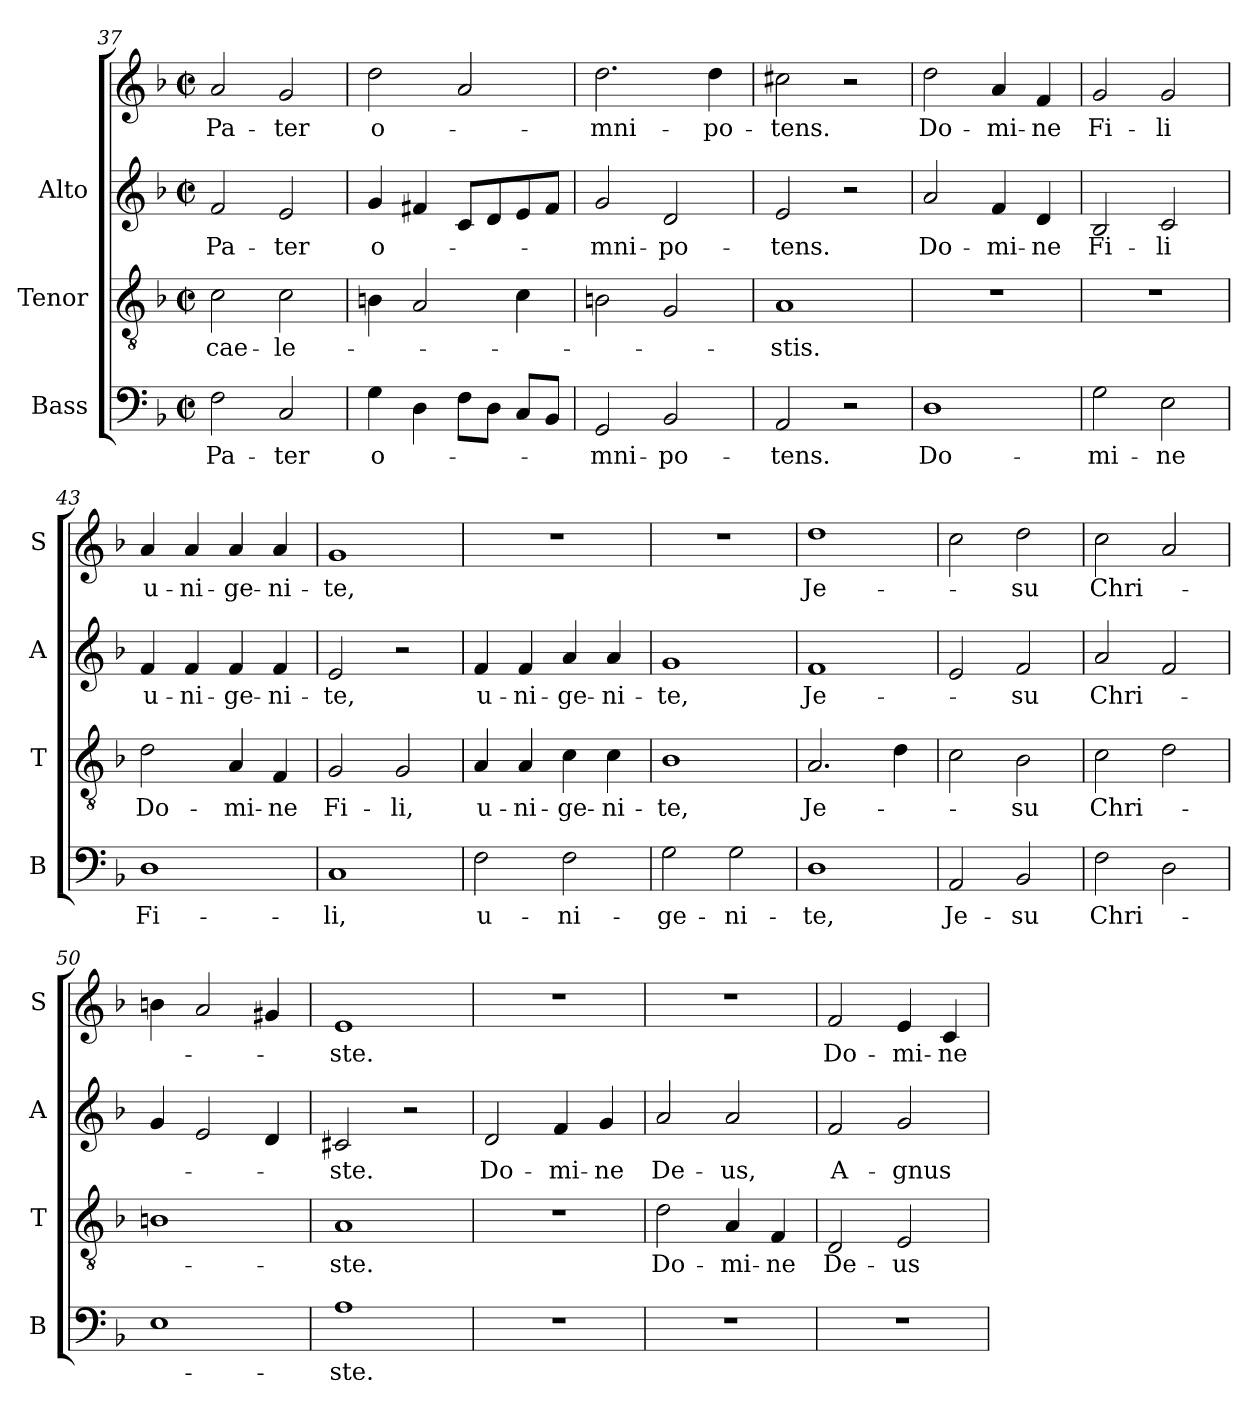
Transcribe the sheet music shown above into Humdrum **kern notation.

**kern	**text	**kern	**text	**kern	**text	**kern	**text
*part4	*part4	*part3	*part3	*part2	*part2	*part1	*part1
*staff4	*staff4	*staff3	*staff3	*staff2	*staff2	*staff1	*staff1
*I"Bass	*	*I"Tenor	*	*I"Alto	*	*	*
*I'B	*	*I'T	*	*I'A	*	*I'S	*
*clefF4	*	*clefGv2	*	*clefG2	*	*clefG2	*
*k[b-]	*	*k[b-]	*	*k[b-]	*	*k[b-]	*
*F:	*	*F:	*	*F:	*	*F:	*
*M2/2	*	*M2/2	*	*M2/2	*	*M2/2	*
*met(c|)	*	*met(c|)	*	*met(c|)	*	*met(c|)	*
=37	=37	=37	=37	=37	=37	=37	=37
2F\	Pa-	2c\	cae-	2f/	Pa-	2a/	Pa-
2C/	-ter	2c\	-le-	2e/	-ter	2g/	-ter
!!LO:PB:g=z
=38	=38	=38	=38	=38	=38	=38	=38
4G\	o-	4Bn\	.	4g/	o-	2dd\	o-
4D\	.	2A/	.	4f#X/	.	.	.
8F\L	.	.	.	8c/L	.	2a/	.
8D\J	.	.	.	8d/	.	.	.
8C/L	.	4c\	.	8e/	.	.	.
8BB-/J	.	.	.	8f#/J	.	.	.
=39	=39	=39	=39	=39	=39	=39	=39
2GG/	-mni-	2Bn\	.	2g/	-mni-	2.dd\	-mni-
2BB-/	-po-	2G/	.	2d/	-po-	.	.
.	.	.	.	.	.	4dd\	-po-
=40	=40	=40	=40	=40	=40	=40	=40
2AA/	-tens.	1A	-stis.	2e/	-tens.	2cc#X\	-tens.
2r	.	.	.	2r	.	2r	.
=41	=41	=41	=41	=41	=41	=41	=41
1D	Do-	1r	.	2a/	Do-	2dd\	Do-
.	.	.	.	4f/	-mi-	4a/	-mi-
.	.	.	.	4d/	-ne	4f/	-ne
=42	=42	=42	=42	=42	=42	=42	=42
2G\	-mi-	1r	.	2B-/	Fi-	2g/	Fi-
2E\	-ne	.	.	2c/	-li	2g/	-li
=43	=43	=43	=43	=43	=43	=43	=43
1D	Fi-	2d\	Do-	4f/	u-	4a/	u-
.	.	.	.	4f/	-ni-	4a/	-ni-
.	.	4A/	-mi-	4f/	-ge-	4a/	-ge-
.	.	4F/	-ne	4f/	-ni-	4a/	-ni-
!!LO:LB:g=z
=44	=44	=44	=44	=44	=44	=44	=44
1C	-li,	2G/	Fi-	2e/	-te,	1g	-te,
.	.	2G/	-li,	2r	.	.	.
=45	=45	=45	=45	=45	=45	=45	=45
2F\	u-	4A/	u-	4f/	u-	1r	.
.	.	4A/	-ni-	4f/	-ni-	.	.
2F\	-ni-	4c\	-ge-	4a/	-ge-	.	.
.	.	4c\	-ni-	4a/	-ni-	.	.
=46	=46	=46	=46	=46	=46	=46	=46
2G\	-ge-	1B-	-te,	1g	-te,	1r	.
2G\	-ni-	.	.	.	.	.	.
=47	=47	=47	=47	=47	=47	=47	=47
1D	-te,	2.A/	Je-	1f	Je-	1dd	Je-
.	.	4d\	.	.	.	.	.
=48	=48	=48	=48	=48	=48	=48	=48
2AA/	Je-	2c\	.	2e/	.	2cc\	.
2BB-/	-su	2B-\	-su	2f/	-su	2dd\	-su
=49	=49	=49	=49	=49	=49	=49	=49
2F\	Chri-	2c\	Chri-	2a/	Chri-	2cc\	Chri-
2D\	.	2d\	.	2f/	.	2a/	.
!!LO:LB:g=z
=50	=50	=50	=50	=50	=50	=50	=50
1E	.	1Bn	.	4g/	.	4bn\	.
.	.	.	.	2e/	.	2a/	.
.	.	.	.	4d/	.	4g#X/	.
=51	=51	=51	=51	=51	=51	=51	=51
1A	-ste.	1A	-ste.	2c#X/	-ste.	1e	-ste.
.	.	.	.	2r	.	.	.
=52	=52	=52	=52	=52	=52	=52	=52
1r	.	1r	.	2d/	Do-	1r	.
.	.	.	.	4f/	-mi-	.	.
.	.	.	.	4g/	-ne	.	.
=53	=53	=53	=53	=53	=53	=53	=53
1r	.	2d\	Do-	2a/	De-	1r	.
.	.	4A/	-mi-	2a/	-us,	.	.
.	.	4F/	-ne	.	.	.	.
=54	=54	=54	=54	=54	=54	=54	=54
1r	.	2D/	De-	2f/	A-	2f/	Do-
.	.	2E/	-us	2g/	-gnus	4e/	-mi-
.	.	.	.	.	.	4c/	-ne
=	=	=	=	=	=	=	=
*-	*-	*-	*-	*-	*-	*-	*-
